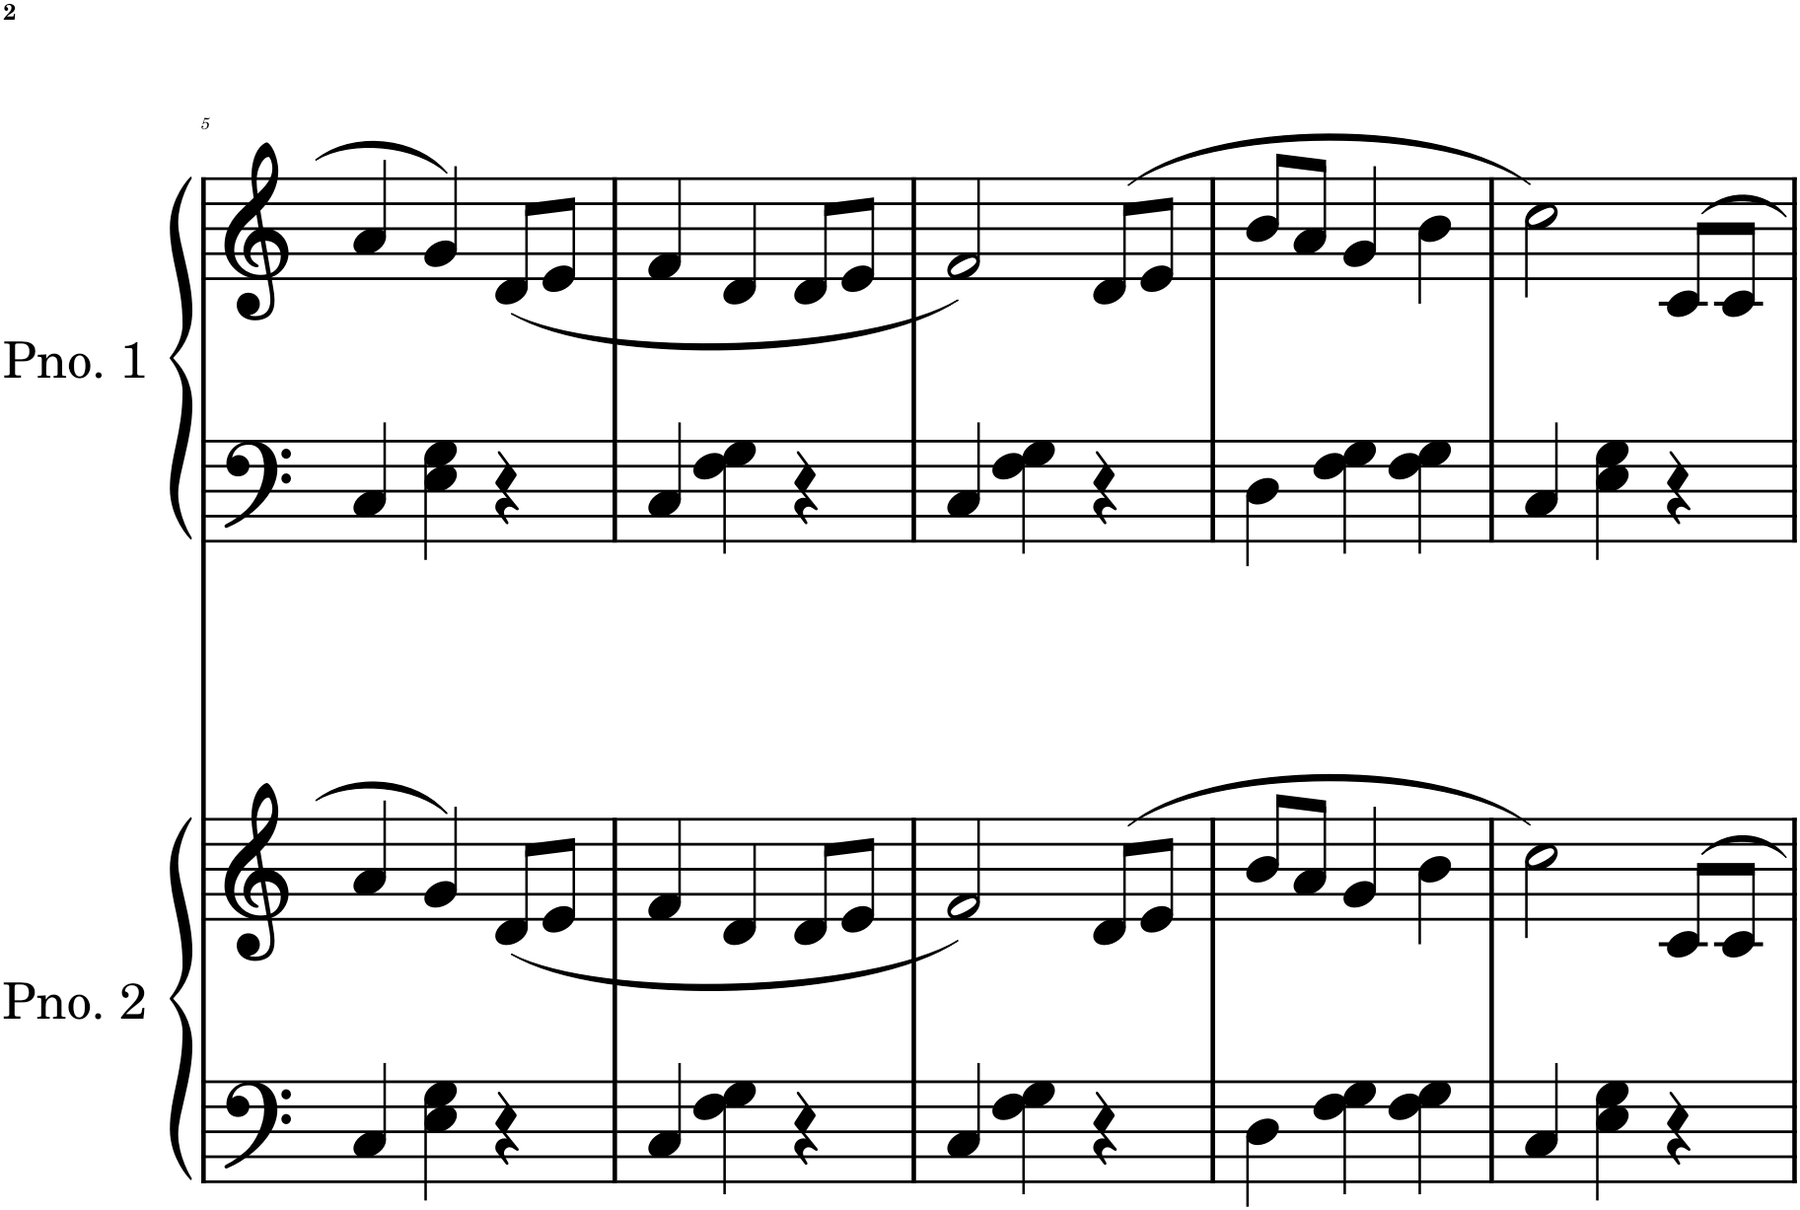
**kern	**kern	**kern	**kern
*part2	*part2	*part1	*part1
*staff4	*staff3	*staff2	*staff1
*I"Piano 2	*	*I"Piano 1	*
*I'Pno. 2	*	*I'Pno. 1	*
!!LO:PB:g=z
*clefF4	*clefG2	*clefF4	*clefG2
*k[]	*k[]	*k[]	*k[]
*M3/4	*M3/4	*M3/4	*M3/4
=5	=5	=5	=5
4C/	4a/	4C/	4a/
4E\ 4G\	4g/	4E\ 4G\	4g/
4r	(8d/L	4r	(8d/L
.	8e/J	.	8e/J
=6	=6	=6	=6
4C/	4f/	4C/	4f/
4F\ 4G\	4d/	4F\ 4G\	4d/
4r	8d/L	4r	8d/L
.	8e/J	.	8e/J
=7	=7	=7	=7
4C/	2f/)	4C/	2f/)
4F\ 4G\	.	4F\ 4G\	.
4r	(8d/L	4r	(8d/L
.	8e/J	.	8e/J
=8	=8	=8	=8
4D\	8b/L	4D\	8b/L
.	8a/J	.	8a/J
4F\ 4G\	4g/	4F\ 4G\	4g/
4F\ 4G\	4b\	4F\ 4G\	4b\
=9	=9	=9	=9
4C/	2cc\)	4C/	2cc\)
4E\ 4G\	.	4E\ 4G\	.
4r	8c/L	4r	8c/L
.	8c/J	.	8c/J
=	=	=	=
*-	*-	*-	*-
